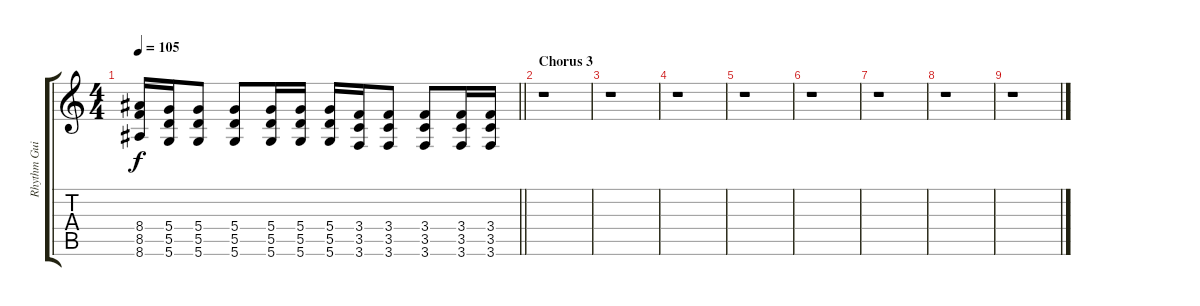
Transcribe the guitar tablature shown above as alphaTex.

\track ("Rhythm Guitar" "Rhythm Gui") {instrument overdrivenguitar}
\staff {score tabs}
\tuning (E4 B3 G3 D3 A2 D2) {hide}
\ts (4 4)
\tempo 105
\clef g2
\barLineRight lightlight
\ks c
(8.4 8.5 8.6).16{dy f} (5.4 5.5 5.6).16 (5.4 5.5 5.6).8 (5.4 5.5 5.6).8 (5.4 5.5 5.6).16 (5.4 5.5 5.6).16 (5.4 5.5 5.6).16 (3.4 3.5 3.6).16 (3.4 3.5 3.6).8 (3.4 3.5 3.6).8 (3.4 3.5 3.6).16 (3.4 3.5 3.6).16 |
\section ("" "Chorus 3")
r.1 |
r.1 |
r.1 |
r.1 |
r.1 |
r.1 |
r.1 |
r.1
